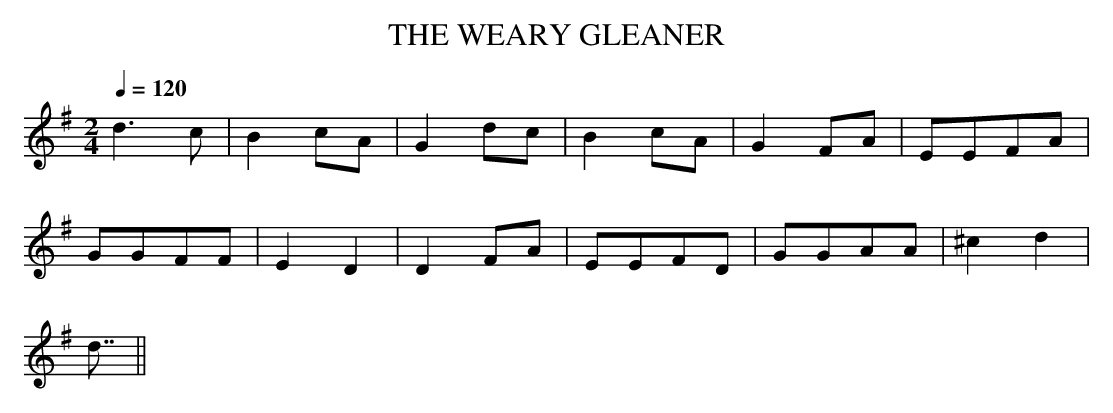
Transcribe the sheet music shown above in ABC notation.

X:1
T:THE WEARY GLEANER
M:2/4
Q:1/4=120
K:G
d6c2|B4c2A2|G4d2c2|B4c2A2|G4F2A2|E2E2F2A2|
G2G2F2F2|E4D4|D4F2A2|E2E2F2D2|G2G2A2A2|^c4d4|
d7/2||
